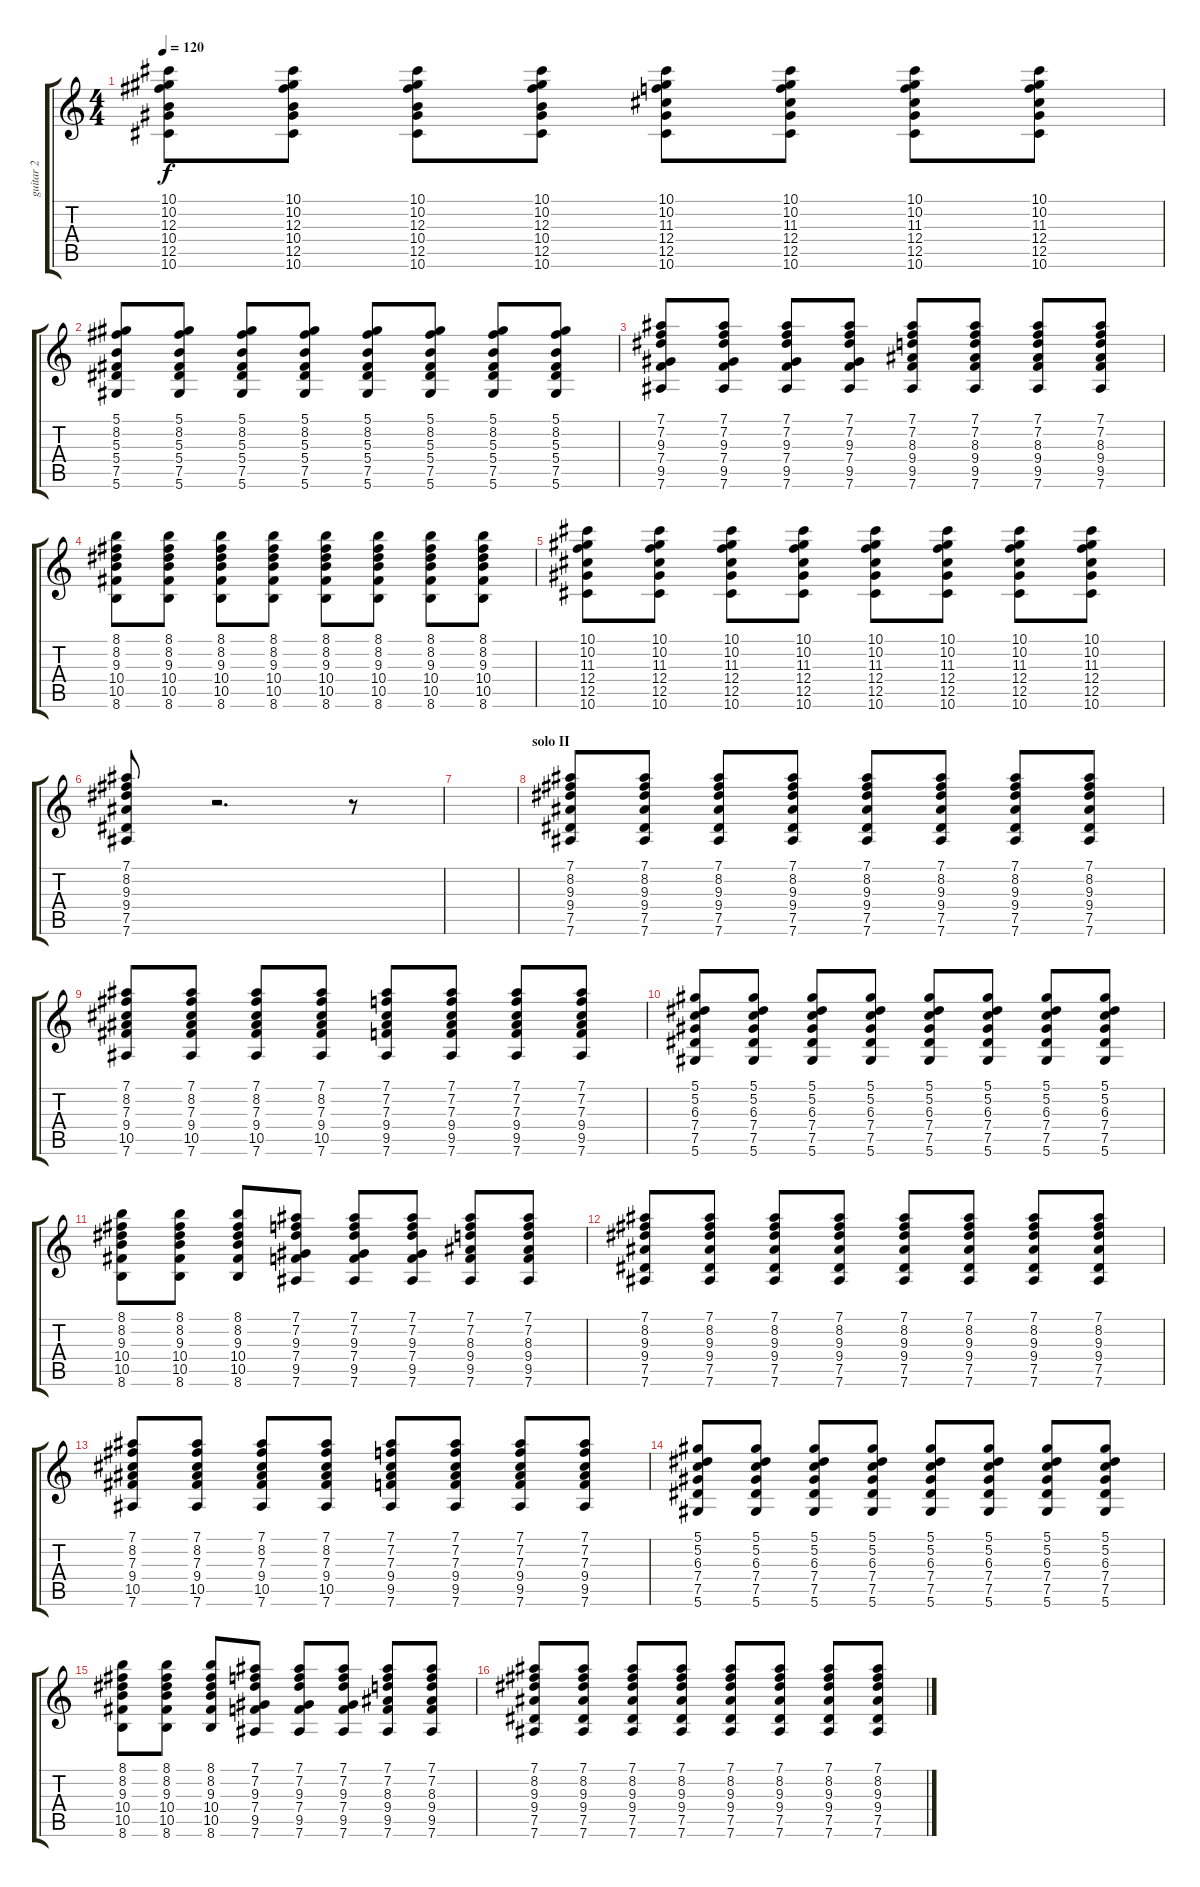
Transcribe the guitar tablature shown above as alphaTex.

\track ("guitar 2" "guitar 2") {instrument distortionguitar}
\staff {score tabs}
\tuning (Eb4 Bb3 Gb3 Db3 Ab2 Eb2) {hide}
\ts (4 4)
\tempo 120
\clef g2
\ks c
(10.1 10.2 12.3 10.4 12.5 10.6).8{dy f} (10.1 10.2 12.3 10.4 12.5 10.6).8 (10.1 10.2 12.3 10.4 12.5 10.6).8 (10.1 10.2 12.3 10.4 12.5 10.6).8 (10.1 10.2 11.3 12.4 12.5 10.6).8 (10.1 10.2 11.3 12.4 12.5 10.6).8 (10.1 10.2 11.3 12.4 12.5 10.6).8 (10.1 10.2 11.3 12.4 12.5 10.6).8 |
(5.1 8.2 5.3 5.4 7.5 5.6).8 (5.1 8.2 5.3 5.4 7.5 5.6).8 (5.1 8.2 5.3 5.4 7.5 5.6).8 (5.1 8.2 5.3 5.4 7.5 5.6).8 (5.1 8.2 5.3 5.4 7.5 5.6).8 (5.1 8.2 5.3 5.4 7.5 5.6).8 (5.1 8.2 5.3 5.4 7.5 5.6).8 (5.1 8.2 5.3 5.4 7.5 5.6).8 |
(7.1 7.2 9.3 7.4 9.5 7.6).8 (7.1 7.2 9.3 7.4 9.5 7.6).8 (7.1 7.2 9.3 7.4 9.5 7.6).8 (7.1 7.2 9.3 7.4 9.5 7.6).8 (7.1 7.2 8.3 9.4 9.5 7.6).8 (7.1 7.2 8.3 9.4 9.5 7.6).8 (7.1 7.2 8.3 9.4 9.5 7.6).8 (7.1 7.2 8.3 9.4 9.5 7.6).8 |
(8.1 8.2 9.3 10.4 10.5 8.6).8 (8.1 8.2 9.3 10.4 10.5 8.6).8 (8.1 8.2 9.3 10.4 10.5 8.6).8 (8.1 8.2 9.3 10.4 10.5 8.6).8 (8.1 8.2 9.3 10.4 10.5 8.6).8 (8.1 8.2 9.3 10.4 10.5 8.6).8 (8.1 8.2 9.3 10.4 10.5 8.6).8 (8.1 8.2 9.3 10.4 10.5 8.6).8 |
(10.1 10.2 11.3 12.4 12.5 10.6).8 (10.1 10.2 11.3 12.4 12.5 10.6).8 (10.1 10.2 11.3 12.4 12.5 10.6).8 (10.1 10.2 11.3 12.4 12.5 10.6).8 (10.1 10.2 11.3 12.4 12.5 10.6).8 (10.1 10.2 11.3 12.4 12.5 10.6).8 (10.1 10.2 11.3 12.4 12.5 10.6).8 (10.1 10.2 11.3 12.4 12.5 10.6).8 |
(7.1 8.2 9.3 9.4 7.5 7.6).8 r.2{d} r.8 |
|
\section ("" "solo II")
(7.1 8.2 9.3 9.4 7.5 7.6).8 (7.1 8.2 9.3 9.4 7.5 7.6).8 (7.1 8.2 9.3 9.4 7.5 7.6).8 (7.1 8.2 9.3 9.4 7.5 7.6).8 (7.1 8.2 9.3 9.4 7.5 7.6).8 (7.1 8.2 9.3 9.4 7.5 7.6).8 (7.1 8.2 9.3 9.4 7.5 7.6).8 (7.1 8.2 9.3 9.4 7.5 7.6).8 |
(7.1 8.2 7.3 9.4 10.5 7.6).8 (7.1 8.2 7.3 9.4 10.5 7.6).8 (7.1 8.2 7.3 9.4 10.5 7.6).8 (7.1 8.2 7.3 9.4 10.5 7.6).8 (7.1 7.2 7.3 9.4 9.5 7.6).8 (7.1 7.2 7.3 9.4 9.5 7.6).8 (7.1 7.2 7.3 9.4 9.5 7.6).8 (7.1 7.2 7.3 9.4 9.5 7.6).8 |
(5.1 5.2 6.3 7.4 7.5 5.6).8 (5.1 5.2 6.3 7.4 7.5 5.6).8 (5.1 5.2 6.3 7.4 7.5 5.6).8 (5.1 5.2 6.3 7.4 7.5 5.6).8 (5.1 5.2 6.3 7.4 7.5 5.6).8 (5.1 5.2 6.3 7.4 7.5 5.6).8 (5.1 5.2 6.3 7.4 7.5 5.6).8 (5.1 5.2 6.3 7.4 7.5 5.6).8 |
(8.1 8.2 9.3 10.4 10.5 8.6).8 (8.1 8.2 9.3 10.4 10.5 8.6).8 (8.1 8.2 9.3 10.4 10.5 8.6).8 (7.1 7.2 9.3 7.4 9.5 7.6).8 (7.1 7.2 9.3 7.4 9.5 7.6).8 (7.1 7.2 9.3 7.4 9.5 7.6).8 (7.1 7.2 8.3 9.4 9.5 7.6).8 (7.1 7.2 8.3 9.4 9.5 7.6).8 |
(7.1 8.2 9.3 9.4 7.5 7.6).8 (7.1 8.2 9.3 9.4 7.5 7.6).8 (7.1 8.2 9.3 9.4 7.5 7.6).8 (7.1 8.2 9.3 9.4 7.5 7.6).8 (7.1 8.2 9.3 9.4 7.5 7.6).8 (7.1 8.2 9.3 9.4 7.5 7.6).8 (7.1 8.2 9.3 9.4 7.5 7.6).8 (7.1 8.2 9.3 9.4 7.5 7.6).8 |
(7.1 8.2 7.3 9.4 10.5 7.6).8 (7.1 8.2 7.3 9.4 10.5 7.6).8 (7.1 8.2 7.3 9.4 10.5 7.6).8 (7.1 8.2 7.3 9.4 10.5 7.6).8 (7.1 7.2 7.3 9.4 9.5 7.6).8 (7.1 7.2 7.3 9.4 9.5 7.6).8 (7.1 7.2 7.3 9.4 9.5 7.6).8 (7.1 7.2 7.3 9.4 9.5 7.6).8 |
(5.1 5.2 6.3 7.4 7.5 5.6).8 (5.1 5.2 6.3 7.4 7.5 5.6).8 (5.1 5.2 6.3 7.4 7.5 5.6).8 (5.1 5.2 6.3 7.4 7.5 5.6).8 (5.1 5.2 6.3 7.4 7.5 5.6).8 (5.1 5.2 6.3 7.4 7.5 5.6).8 (5.1 5.2 6.3 7.4 7.5 5.6).8 (5.1 5.2 6.3 7.4 7.5 5.6).8 |
(8.1 8.2 9.3 10.4 10.5 8.6).8 (8.1 8.2 9.3 10.4 10.5 8.6).8 (8.1 8.2 9.3 10.4 10.5 8.6).8 (7.1 7.2 9.3 7.4 9.5 7.6).8 (7.1 7.2 9.3 7.4 9.5 7.6).8 (7.1 7.2 9.3 7.4 9.5 7.6).8 (7.1 7.2 8.3 9.4 9.5 7.6).8 (7.1 7.2 8.3 9.4 9.5 7.6).8 |
(7.1 8.2 9.3 9.4 7.5 7.6).8 (7.1 8.2 9.3 9.4 7.5 7.6).8 (7.1 8.2 9.3 9.4 7.5 7.6).8 (7.1 8.2 9.3 9.4 7.5 7.6).8 (7.1 8.2 9.3 9.4 7.5 7.6).8 (7.1 8.2 9.3 9.4 7.5 7.6).8 (7.1 8.2 9.3 9.4 7.5 7.6).8 (7.1 8.2 9.3 9.4 7.5 7.6).8
